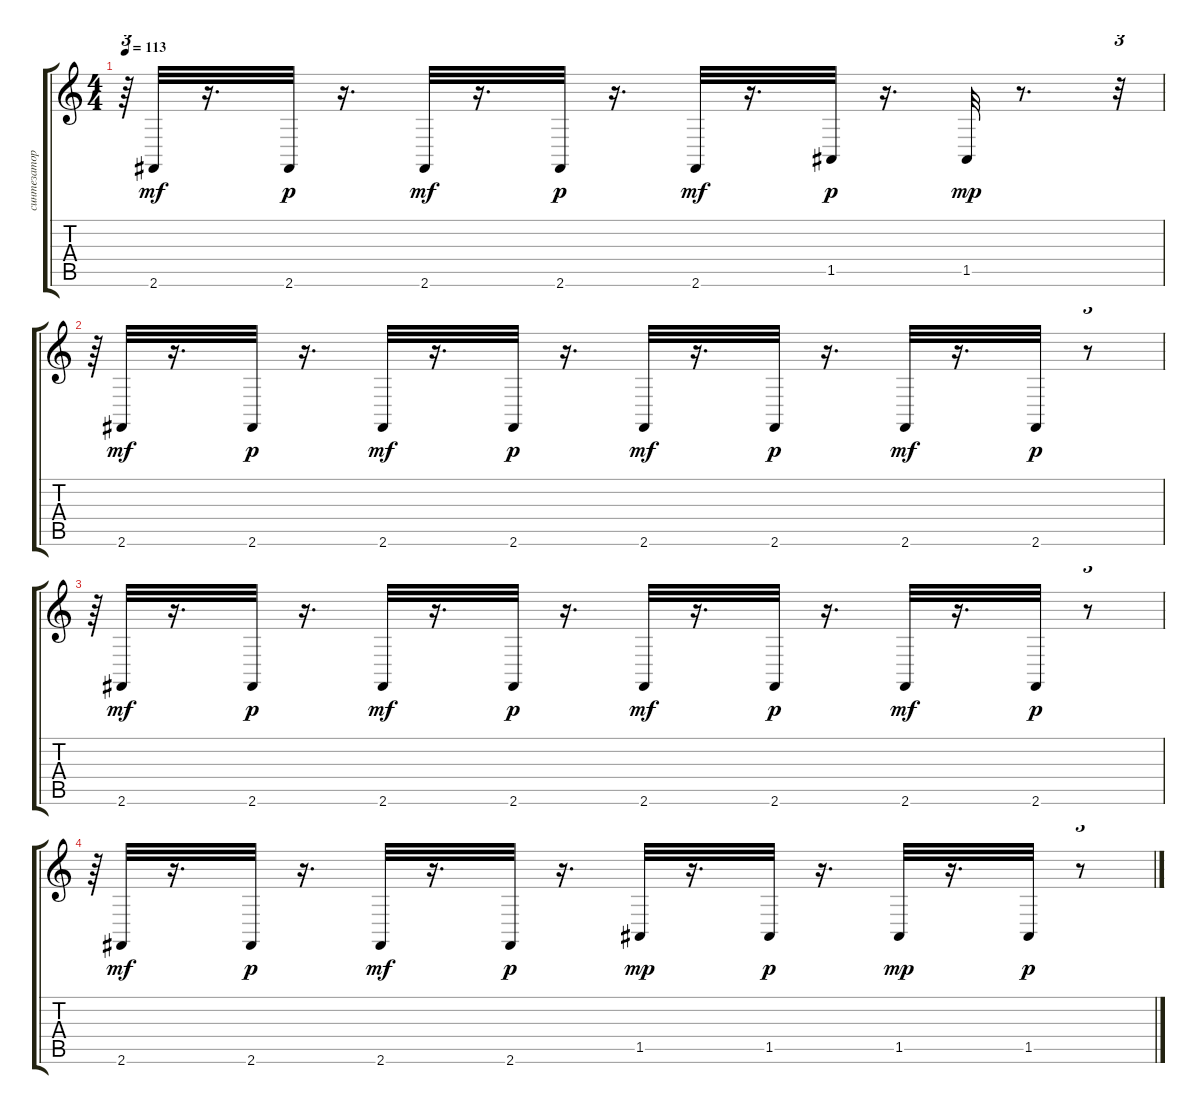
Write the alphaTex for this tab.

\track ("синтезатор" "синтезатор") {instrument acousticgrandpiano}
\staff {score tabs}
\tuning (E4 B3 G3 D3 A2 E2) {hide}
\ts (4 4)
\tempo 113
\clef g2
\ks c
r.64{tu (3 2) dy p} 2.6.32{dy mf} r.16{d} 2.6.32{dy p} r.16{d} 2.6.32{dy mf} r.16{d} 2.6.32{dy p} r.16{d} 2.6.32{dy mf} r.16{d} 1.5.32{dy p} r.16{d} 1.5.32{dy mp} r.8{d} r.32{tu (3 2)} |
r.64{tu (3 2)} 2.6.32{dy mf} r.16{d} 2.6.32{dy p} r.16{d} 2.6.32{dy mf} r.16{d} 2.6.32{dy p} r.16{d} 2.6.32{dy mf} r.16{d} 2.6.32{dy p} r.16{d} 2.6.32{dy mf} r.16{d} 2.6.32{dy p} r.8{tu (3 2)} |
r.64{tu (3 2)} 2.6.32{dy mf} r.16{d} 2.6.32{dy p} r.16{d} 2.6.32{dy mf} r.16{d} 2.6.32{dy p} r.16{d} 2.6.32{dy mf} r.16{d} 2.6.32{dy p} r.16{d} 2.6.32{dy mf} r.16{d} 2.6.32{dy p} r.8{tu (3 2)} |
r.64{tu (3 2)} 2.6.32{dy mf} r.16{d} 2.6.32{dy p} r.16{d} 2.6.32{dy mf} r.16{d} 2.6.32{dy p} r.16{d} 1.5.32{dy mp} r.16{d} 1.5.32{dy p} r.16{d} 1.5.32{dy mp} r.16{d} 1.5.32{dy p} r.8{tu (3 2)}
